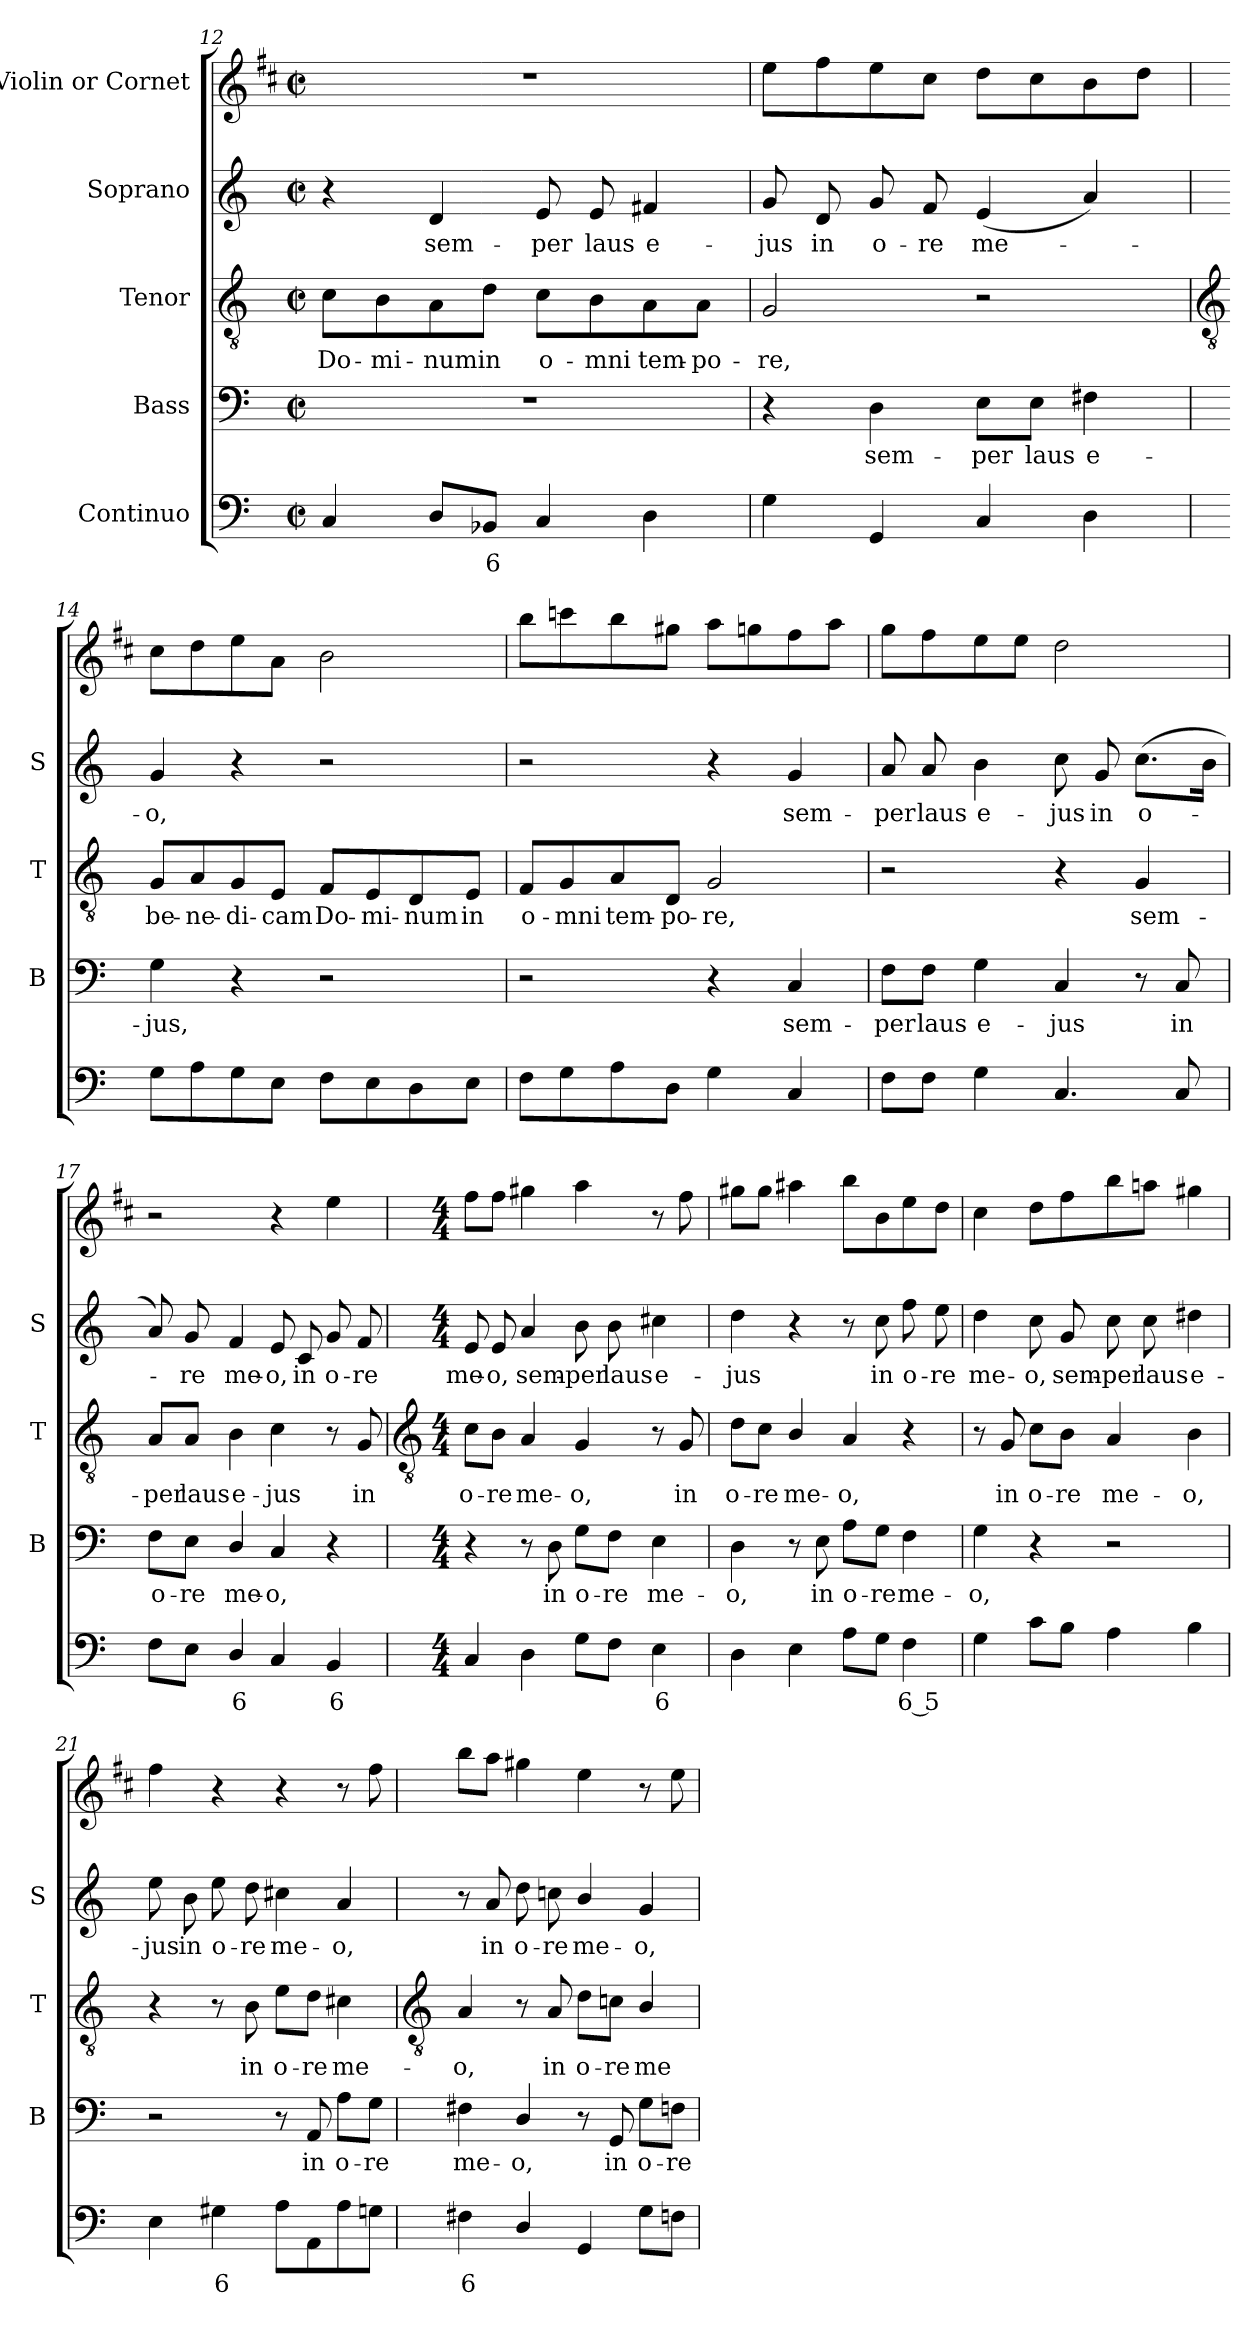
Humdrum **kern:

**kern	**text	**kern	**text	**kern	**text	**kern	**text	**kern
*part5	*part5	*part4	*part4	*part3	*part3	*part2	*part2	*part1
*staff5	*staff5	*staff4	*staff4	*staff3	*staff3	*staff2	*staff2	*staff1
*I"Continuo	*	*I"Bass	*	*I"Tenor	*	*I"Soprano	*	*I"Violin or Cornet
*	*	*I'B	*	*I'T	*	*I'S	*	*
*clefF4	*	*clefF4	*	*clefGv2	*	*clefG2	*	*clefG2
*	*	*	*	*	*	*	*	*ITrd1c2
*k[]	*	*k[]	*	*k[]	*	*k[]	*	*k[]
*C:	*	*C:	*	*C:	*	*C:	*	*C:
*M2/2	*	*M2/2	*	*M2/2	*	*M2/2	*	*M2/2
*met(c|)	*	*met(c|)	*	*met(c|)	*	*met(c|)	*	*met(c|)
=12	=12	=12	=12	=12	=12	=12	=12	=12
!	!	!	!	!	!LO:LY:b	!	!	!
4C	.	1r	.	8c\L	Do-	4r	.	1r
!	!	!	!	!	!LO:LY:b	!	!	!
.	.	.	.	8B\	-mi-	.	.	.
!	!	!	!	!	!LO:LY:b	!	!LO:LY:b	!
8DL	.	.	.	8A\	-num	4d	sem-	.
!	!LO:LY:b	!	!	!	!LO:LY:b	!	!	!
8BB-XJ	6	.	.	8d\J	in	.	.	.
!	!	!	!	!	!LO:LY:b	!	!LO:LY:b	!
4C	.	.	.	8c\L	o-	8e	-per	.
!	!	!	!	!	!LO:LY:b	!	!LO:LY:b	!
.	.	.	.	8B\	-mni	8e	laus	.
!	!	!	!	!	!LO:LY:b	!	!LO:LY:b	!
4D	.	.	.	8A\	tem-	4f#X	e-	.
!	!	!	!	!	!LO:LY:b	!	!	!
.	.	.	.	8A\J	-po-	.	.	.
=13	=13	=13	=13	=13	=13	=13	=13	=13
!	!	!	!	!	!LO:LY:b	!	!LO:LY:b	!
4G	.	4r	.	2G	-re,	8g	-jus	8ddL
!	!	!	!	!	!	!	!LO:LY:b	!
.	.	.	.	.	.	8d	in	8ee
!	!	!	!LO:LY:b	!	!	!	!LO:LY:b	!
4GG	.	4D	sem-	.	.	8g	o-	8dd
!	!	!	!	!	!	!	!LO:LY:b	!
.	.	.	.	.	.	8f	-re	8bJ
!	!	!	!LO:LY:b	!	!	!	!LO:LY:b	!
4C	.	8E\L	-per	2r	.	(<4e	me-	8ccL
!	!	!	!LO:LY:b	!	!	!	!	!
.	.	8E\J	laus	.	.	.	.	8b
!	!	!	!LO:LY:b	!	!	!	!	!
4D	.	4F#X	e-	.	.	4a)	.	8a
.	.	.	.	.	.	.	.	8ccJ
!!LO:LB:g=z
=14	=14	=14	=14	=14	=14	=14	=14	=14
*	*	*	*	*clefGv2	*	*	*	*
!	!	!	!LO:LY:b	!	!LO:LY:b	!	!LO:LY:b	!
8GL	.	4G	-jus,	8G/L	be-	4g	o,	8bL
!	!	!	!	!	!LO:LY:b	!	!	!
8A	.	.	.	8A/	-ne-	.	.	8cc
!	!	!	!	!	!LO:LY:b	!	!	!
8G	.	4r	.	8G/	-di-	4r	.	8dd
!	!	!	!	!	!LO:LY:b	!	!	!
8EJ	.	.	.	8E/J	-cam	.	.	8gJ
!	!	!	!	!	!LO:LY:b	!	!	!
8FL	.	2r	.	8F/L	Do-	2r	.	2a
!	!	!	!	!	!LO:LY:b	!	!	!
8E	.	.	.	8E/	-mi-	.	.	.
!	!	!	!	!	!LO:LY:b	!	!	!
8D	.	.	.	8D/	-num	.	.	.
!	!	!	!	!	!LO:LY:b	!	!	!
8EJ	.	.	.	8E/J	in	.	.	.
=15	=15	=15	=15	=15	=15	=15	=15	=15
!	!	!	!	!	!LO:LY:b	!	!	!
8FL	.	2r	.	8F/L	o-	2r	.	8aaL
!	!	!	!	!	!LO:LY:b	!	!	!
8G	.	.	.	8G/	-mni	.	.	8bb-X
!	!	!	!	!	!LO:LY:b	!	!	!
8A	.	.	.	8A/	tem-	.	.	8aa
!	!	!	!	!	!LO:LY:b	!	!	!
8DJ	.	.	.	8D/J	-po-	.	.	8ff#XJ
!	!	!	!	!	!LO:LY:b	!	!	!
4G	.	4r	.	2G	-re,	4r	.	8ggL
.	.	.	.	.	.	.	.	8ffn
!	!	!	!LO:LY:b	!	!	!	!LO:LY:b	!
4C	.	4C	sem-	.	.	4g	sem-	8ee
.	.	.	.	.	.	.	.	8ggJ
=16	=16	=16	=16	=16	=16	=16	=16	=16
!	!	!	!LO:LY:b	!	!	!	!LO:LY:b	!
8FL	.	8F\L	-per	2r	.	8a	-per	8ffL
!	!	!	!LO:LY:b	!	!	!	!LO:LY:b	!
8FJ	.	8F\J	laus	.	.	8a	laus	8ee
!	!	!	!LO:LY:b	!	!	!	!LO:LY:b	!
4G	.	4G	e-	.	.	4b	e-	8dd
.	.	.	.	.	.	.	.	8ddJ
!	!	!	!LO:LY:b	!	!	!	!LO:LY:b	!
4.C	.	4C	-jus	4r	.	8cc	-jus	2cc
!	!	!	!	!	!	!	!LO:LY:b	!
.	.	.	.	.	.	8g	in	.
!	!	!	!	!	!LO:LY:b	!	!LO:LY:b	!
.	.	8r	.	4G	sem-	(>8.ccL	o-	.
!	!	!	!LO:LY:b	!	!	!	!	!
8C	.	8C	in	.	.	.	.	.
.	.	.	.	.	.	16bJ	.	.
=17	=17	=17	=17	=17	=17	=17	=17	=17
!	!	!	!LO:LY:b	!	!LO:LY:b	!	!	!
8FL	.	8F\L	o-	8A/L	-per	8a)	.	2r
!	!	!	!LO:LY:b	!	!LO:LY:b	!	!LO:LY:b	!
8EJ	.	8E\J	-re	8A/J	laus	8g	re	.
!	!LO:LY:b	!	!LO:LY:b	!	!LO:LY:b	!	!LO:LY:b	!
4D/	6	4D/	me-	4B	e-	4f	me-	.
!	!	!	!LO:LY:b	!	!LO:LY:b	!	!LO:LY:b	!
4C	.	4C	-o,	4c	-jus	8e	-o,	4r
!	!	!	!	!	!	!	!LO:LY:b	!
.	.	.	.	.	.	8c	in	.
!	!LO:LY:b	!	!	!	!	!	!LO:LY:b	!
4BB	6	4r	.	8r	.	8g	o-	4dd
!	!	!	!	!	!LO:LY:b	!	!LO:LY:b	!
.	.	.	.	8G	in	8f	-re	.
!!LO:LB:g=z
=18	=18	=18	=18	=18	=18	=18	=18	=18
*	*	*	*	*clefGv2	*	*	*	*
*M4/4	*	*M4/4	*	*M4/4	*	*M4/4	*	*M4/4
!	!	!	!	!	!LO:LY:b	!	!LO:LY:b	!
4C	.	4r	.	8c\L	o-	8e	me-	8eeL
!	!	!	!	!	!LO:LY:b	!	!LO:LY:b	!
.	.	.	.	8B\J	-re	8e	-o,	8eeJ
!	!	!	!	!	!LO:LY:b	!	!LO:LY:b	!
4D	.	8r	.	4A	me-	4a	sem-	4ff#X
!	!	!	!LO:LY:b	!	!	!	!	!
.	.	8D	in	.	.	.	.	.
!	!	!	!LO:LY:b	!	!LO:LY:b	!	!LO:LY:b	!
8GL	.	8G\L	o-	4G	-o,	8b	-per	4gg
!	!	!	!LO:LY:b	!	!	!	!LO:LY:b	!
8FJ	.	8F\J	-re	.	.	8b	laus	.
!	!LO:LY:b	!	!LO:LY:b	!	!	!	!LO:LY:b	!
4E	6	4E	me-	8r	.	4cc#X	e-	8r
!	!	!	!	!	!LO:LY:b	!	!	!
.	.	.	.	8G	in	.	.	8ee
=19	=19	=19	=19	=19	=19	=19	=19	=19
!	!	!	!LO:LY:b	!	!LO:LY:b	!	!LO:LY:b	!
4D	.	4D	-o,	8d\L	o-	4dd	-jus	8ff#XL
!	!	!	!	!	!LO:LY:b	!	!	!
.	.	.	.	8c\J	-re	.	.	8ff#J
!	!	!	!	!	!LO:LY:b	!	!	!
4E	.	8r	.	4B/	me-	4r	.	4gg#X
!	!	!	!LO:LY:b	!	!	!	!	!
.	.	8E	in	.	.	.	.	.
!	!	!	!LO:LY:b	!	!LO:LY:b	!	!	!
8AL	.	8A\L	o-	4A	-o,	8r	.	8aaL
!	!	!	!LO:LY:b	!	!	!	!LO:LY:b	!
8GJ	.	8G\J	-re	.	.	8cc	in	8a
!	!LO:LY:b	!	!LO:LY:b	!	!	!	!LO:LY:b	!
4F	6 5	4F	me-	4r	.	8ff	o-	8dd
!	!	!	!	!	!	!	!LO:LY:b	!
.	.	.	.	.	.	8ee	-re	8ccJ
=20	=20	=20	=20	=20	=20	=20	=20	=20
!	!	!	!LO:LY:b	!	!	!	!LO:LY:b	!
4G	.	4G	-o,	8r	.	4dd	me-	4b
!	!	!	!	!	!LO:LY:b	!	!	!
.	.	.	.	8G	in	.	.	.
!	!	!	!	!	!LO:LY:b	!	!LO:LY:b	!
8cL	.	4r	.	8c\L	o-	8cc	-o,	8ccL
!	!	!	!	!	!LO:LY:b	!	!LO:LY:b	!
8BJ	.	.	.	8B\J	-re	8g	sem-	8ee
!	!	!	!	!	!LO:LY:b	!	!LO:LY:b	!
4A	.	2r	.	4A	me-	8cc	-per	8aa
!	!	!	!	!	!	!	!LO:LY:b	!
.	.	.	.	.	.	8cc	laus	8ggnJ
!	!	!	!	!	!LO:LY:b	!	!LO:LY:b	!
4B	.	.	.	4B	-o,	4dd#X	e-	4ff#X
=21	=21	=21	=21	=21	=21	=21	=21	=21
!	!	!	!	!	!	!	!LO:LY:b	!
4E	.	2r	.	4r	.	8ee	-jus	4ee
!	!	!	!	!	!	!	!LO:LY:b	!
.	.	.	.	.	.	8b	in	.
!	!LO:LY:b	!	!	!	!	!	!LO:LY:b	!
4G#X	6	.	.	8r	.	8ee	o-	4r
!	!	!	!	!	!LO:LY:b	!	!LO:LY:b	!
.	.	.	.	8B	in	8dd	-re	.
!	!	!	!	!	!LO:LY:b	!	!LO:LY:b	!
8AL	.	8r	.	8e\L	o-	4cc#X	me-	4r
!	!	!	!LO:LY:b	!	!LO:LY:b	!	!	!
8AA	.	8AA	in	8d\J	-re	.	.	.
!	!	!	!LO:LY:b	!	!LO:LY:b	!	!LO:LY:b	!
8A	.	8A\L	o-	4c#X	me-	4a	-o,	8r
!	!	!	!LO:LY:b	!	!	!	!	!
8GnJ	.	8G\J	-re	.	.	.	.	8ee
!!LO:LB:g=z
=22	=22	=22	=22	=22	=22	=22	=22	=22
*	*	*	*	*clefGv2	*	*	*	*
!	!LO:LY:b	!	!LO:LY:b	!	!LO:LY:b	!	!	!
4F#X	6	4F#X	me-	4A	-o,	8r	.	8aaL
!	!	!	!	!	!	!	!LO:LY:b	!
.	.	.	.	.	.	8a	in	8ggJ
!	!	!	!LO:LY:b	!	!	!	!LO:LY:b	!
4D/	.	4D/	-o,	8r	.	8dd	o-	4ff#X
!	!	!	!	!	!LO:LY:b	!	!LO:LY:b	!
.	.	.	.	8A	in	8ccn	-re	.
!	!	!	!	!	!LO:LY:b	!	!LO:LY:b	!
4GG	.	8r	.	8d\L	o-	4b/	me-	4dd
!	!	!	!LO:LY:b	!	!LO:LY:b	!	!	!
.	.	8GG	in	8cn\J	-re	.	.	.
!	!	!	!LO:LY:b	!	!LO:LY:b	!	!LO:LY:b	!
8GL	.	8G\L	o-	4B/	me-	4g	-o,	8r
!	!	!	!LO:LY:b	!	!	!	!	!
8FnJ	.	8Fn\J	-re	.	.	.	.	8dd
=	=	=	=	=	=	=	=	=
*-	*-	*-	*-	*-	*-	*-	*-	*-
